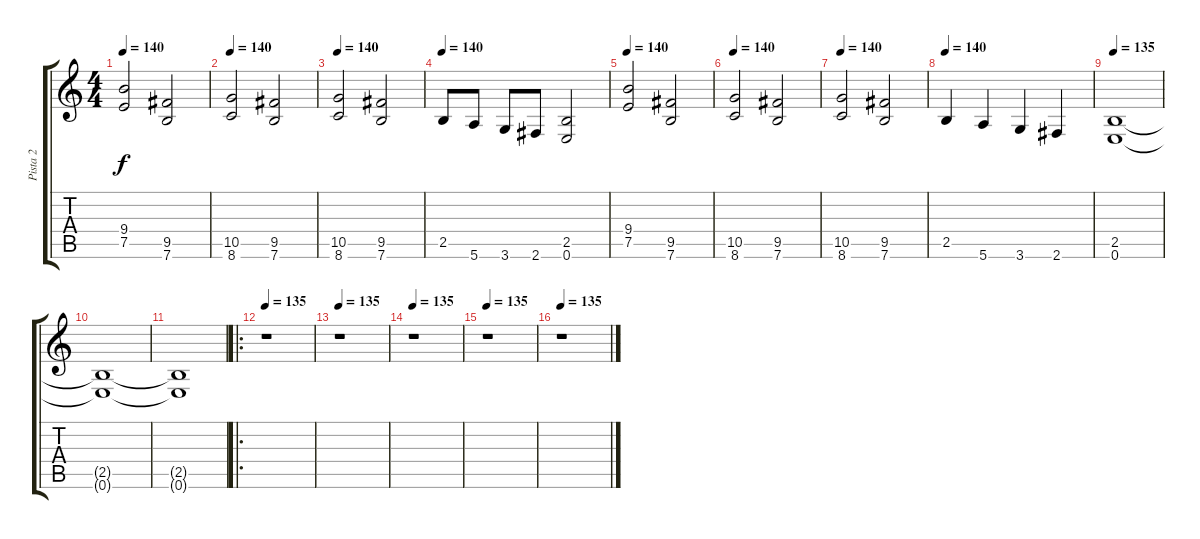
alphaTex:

\track ("Pista 2" "Pista 2") {instrument distortionguitar}
\staff {score tabs}
\tuning (E4 B3 G3 D3 A2 E2) {hide}
\ts (4 4)
\tempo 140
\clef g2
\ks c
(9.4 7.5).2{dy f} (9.5 7.6).2 |
\tempo 140
(10.5 8.6).2 (9.5 7.6).2 |
\tempo 140
(10.5 8.6).2 (9.5 7.6).2 |
\tempo 140
2.5.8 5.6.8 3.6.8 2.6.8 (2.5 0.6).2 |
\tempo 140
(9.4 7.5).2 (9.5 7.6).2 |
\tempo 140
(10.5 8.6).2 (9.5 7.6).2 |
\tempo 140
(10.5 8.6).2 (9.5 7.6).2 |
\tempo 140
2.5.4 5.6.4 3.6.4 2.6.4 |
\tempo 140
\tempo 135
(2.5 0.6).1 |
(2.5{t} 0.6{t}).1 |
(2.5{t} 0.6{t}).1 |
\ro
\tempo 135
r.1 |
\tempo 135
r.1 |
\tempo 135
r.1 |
\tempo 135
r.1 |
\tempo 135
r.1
